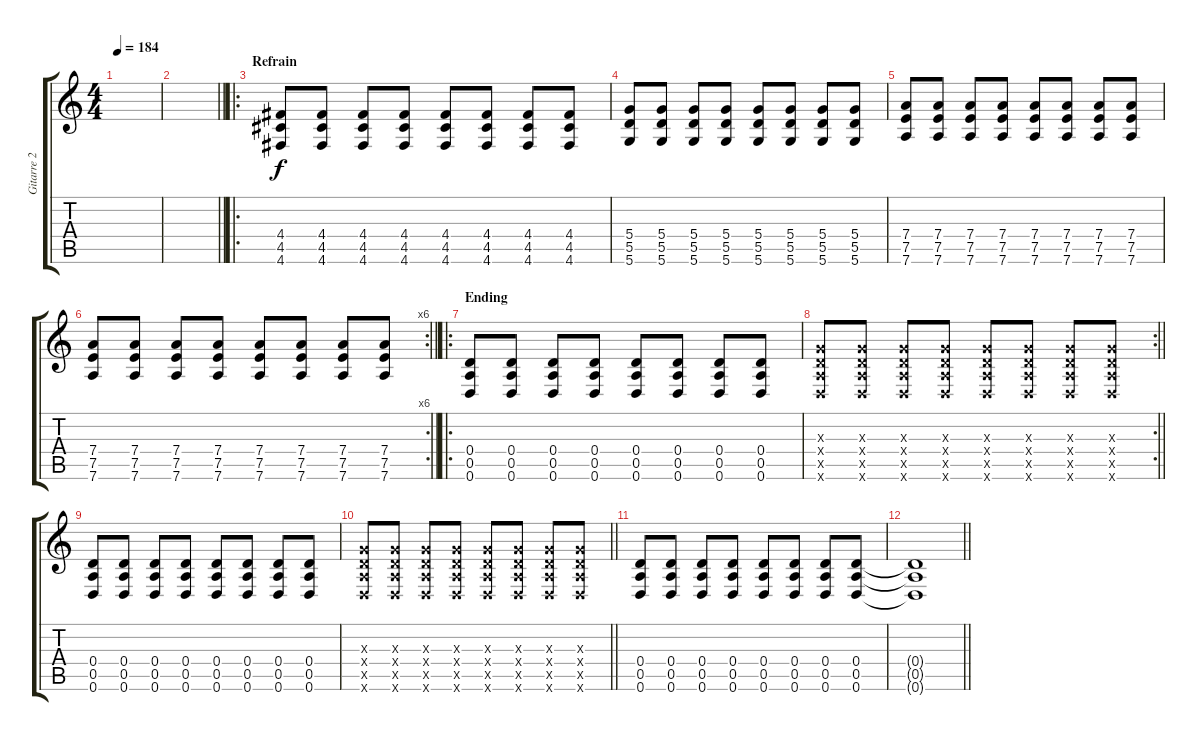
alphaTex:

\track ("Gitarre 2" "Gitarre 2") {instrument distortionguitar}
\staff {score tabs}
\tuning (E4 B3 G3 D3 A2 D2) {hide}
\ts (4 4)
\tempo 184
\clef g2
\ks c
|
\barLineRight lightlight
|
\ro
\section ("" "Refrain")
(4.4 4.5 4.6).8 (4.4 4.5 4.6).8 (4.4 4.5 4.6).8 (4.4 4.5 4.6).8 (4.4 4.5 4.6).8 (4.4 4.5 4.6).8 (4.4 4.5 4.6).8 (4.4 4.5 4.6).8 |
(5.4 5.5 5.6).8 (5.4 5.5 5.6).8 (5.4 5.5 5.6).8 (5.4 5.5 5.6).8 (5.4 5.5 5.6).8 (5.4 5.5 5.6).8 (5.4 5.5 5.6).8 (5.4 5.5 5.6).8 |
(7.4 7.5 7.6).8 (7.4 7.5 7.6).8 (7.4 7.5 7.6).8 (7.4 7.5 7.6).8 (7.4 7.5 7.6).8 (7.4 7.5 7.6).8 (7.4 7.5 7.6).8 (7.4 7.5 7.6).8 |
\rc 6
\barLineRight lightlight
(7.4 7.5 7.6).8 (7.4 7.5 7.6).8 (7.4 7.5 7.6).8 (7.4 7.5 7.6).8 (7.4 7.5 7.6).8 (7.4 7.5 7.6).8 (7.4 7.5 7.6).8 (7.4 7.5 7.6).8 |
\ro
\section ("" "Ending")
(0.4 0.5 0.6).8 (0.4 0.5 0.6).8 (0.4 0.5 0.6).8 (0.4 0.5 0.6).8 (0.4 0.5 0.6).8 (0.4 0.5 0.6).8 (0.4 0.5 0.6).8 (0.4 0.5 0.6).8 |
\rc 2
\barLineRight lightlight
(0.3{x} 0.4{x} 0.5{x} 0.6{x}).8 (0.3{x} 0.4{x} 0.5{x} 0.6{x}).8 (0.3{x} 0.4{x} 0.5{x} 0.6{x}).8 (0.3{x} 0.4{x} 0.5{x} 0.6{x}).8 (0.3{x} 0.4{x} 0.5{x} 0.6{x}).8 (0.3{x} 0.4{x} 0.5{x} 0.6{x}).8 (0.3{x} 0.4{x} 0.5{x} 0.6{x}).8 (0.3{x} 0.4{x} 0.5{x} 0.6{x}).8 |
(0.4 0.5 0.6).8 (0.4 0.5 0.6).8 (0.4 0.5 0.6).8 (0.4 0.5 0.6).8 (0.4 0.5 0.6).8 (0.4 0.5 0.6).8 (0.4 0.5 0.6).8 (0.4 0.5 0.6).8 |
\barLineRight lightlight
(0.3{x} 0.4{x} 0.5{x} 0.6{x}).8 (0.3{x} 0.4{x} 0.5{x} 0.6{x}).8 (0.3{x} 0.4{x} 0.5{x} 0.6{x}).8 (0.3{x} 0.4{x} 0.5{x} 0.6{x}).8 (0.3{x} 0.4{x} 0.5{x} 0.6{x}).8 (0.3{x} 0.4{x} 0.5{x} 0.6{x}).8 (0.3{x} 0.4{x} 0.5{x} 0.6{x}).8 (0.3{x} 0.4{x} 0.5{x} 0.6{x}).8 |
(0.4 0.5 0.6).8 (0.4 0.5 0.6).8 (0.4 0.5 0.6).8 (0.4 0.5 0.6).8 (0.4 0.5 0.6).8 (0.4 0.5 0.6).8 (0.4 0.5 0.6).8 (0.4 0.5 0.6).8 |
\barLineRight lightlight
(0.4{t} 0.5{t} 0.6{t}).1
